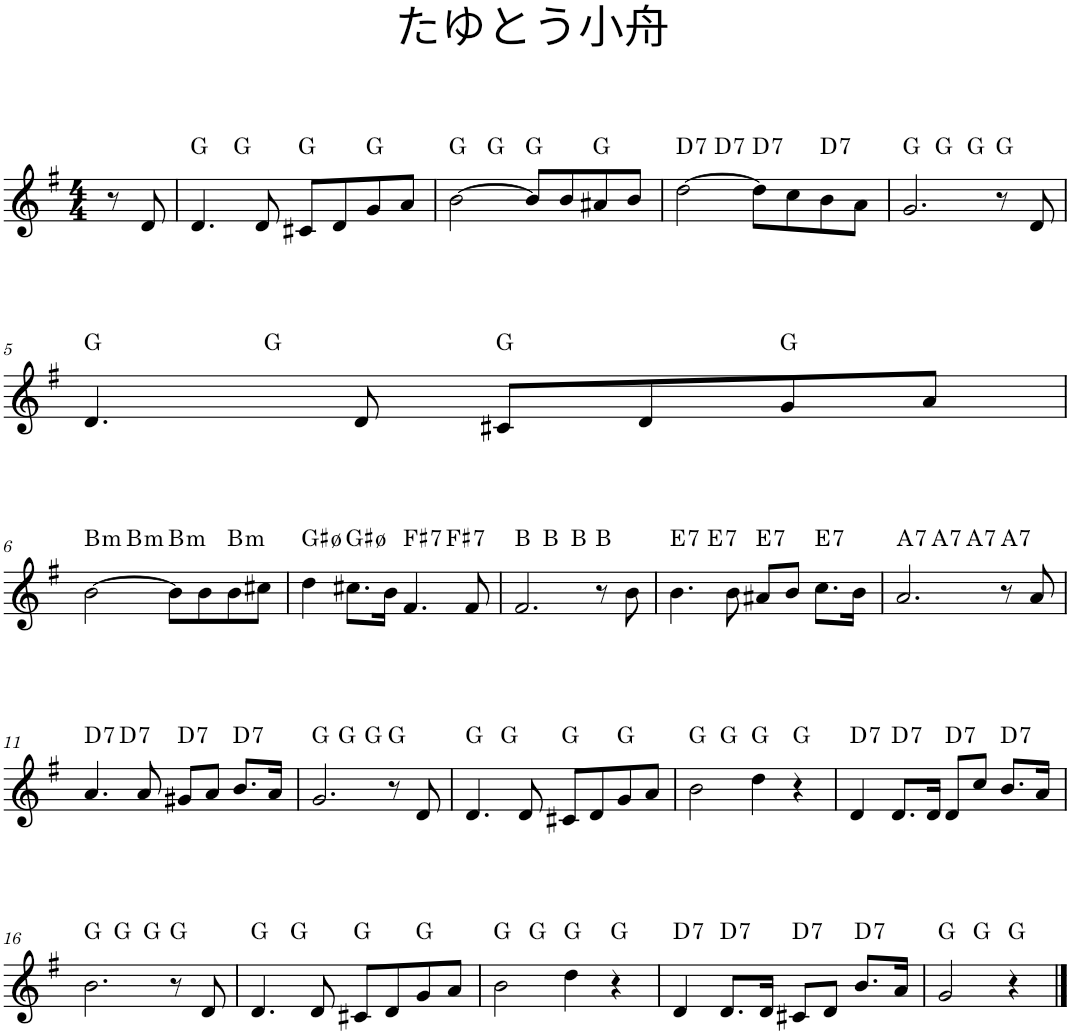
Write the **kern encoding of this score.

**kern	**harte
*part1	*part1
*staff1	*
*I"Piano	*
*I'Pno.	*
*clefG2	*
*k[f#]	*
*M4/4	*
=	=
8r	.
8d/	.
=1	=1
*^	*
4.d/	4ryy	G:maj
.	2.ryy	G:maj
8d/	.	.
8c#X/L	.	G:maj
8d/	.	.
8g/	.	G:maj
8a/J	.	.
=2	=2	=2
[>2b\	4ryy	G:maj
.	2.ryy	G:maj
8b/L]	.	G:maj
8b/	.	.
8a#X/	.	G:maj
8b/J	.	.
=3	=3	=3
!	!	!LO:H:kt=7
[>2dd\	4ryy	D:7
!	!	!LO:H:kt=7
.	2.ryy	D:7
!	!	!LO:H:kt=7
8dd\L]	.	D:7
8cc\	.	.
!	!	!LO:H:kt=7
8b\	.	D:7
8a\J	.	.
=4	=4	=4
*	*^	*
2.g/	4ryy	2ryy	G:maj
.	2.ryy	.	G:maj
.	.	2ryy	G:maj
8r	.	.	G:maj
8d/	.	.	.
*	*v	*v	*
!!LO:LB:g=z
=5	=5	=5
4.d/	4ryy	G:maj
.	2.ryy	G:maj
8d/	.	.
8c#X/L	.	G:maj
8d/	.	.
8g/	.	G:maj
8a/J	.	.
!!LO:LB:g=z	!!
=6	=6	=6
!	!	!LO:H:kt=m
[>2b\	4ryy	B:min
!	!	!LO:H:kt=m
.	2.ryy	B:min
!	!	!LO:H:kt=m
8b\L]	.	B:min
8b\	.	.
!	!	!LO:H:kt=m
8b\	.	B:min
8cc#X\J	.	.
=7	=7	=7
4dd\	2.ryy	G#:hdim7
8.cc#X\L	.	G#:hdim7
16b\Jk	.	.
!	!	!LO:H:kt=7
4.f#/	.	F#:7
!	!	!LO:H:kt=7
.	4ryy	F#:7
8f#/	.	.
=8	=8	=8
*	*^	*
2.f#/	4ryy	2ryy	B:maj
.	2.ryy	.	B:maj
.	.	2ryy	B:maj
8r	.	.	B:maj
8b\	.	.	.
=9	=9	=9	=9
!	!	!	!LO:H:kt=7
*	*v	*v	*
4.b\	4ryy	E:7
!	!	!LO:H:kt=7
.	2.ryy	E:7
8b\	.	.
!	!	!LO:H:kt=7
8a#X/L	.	E:7
8b/J	.	.
!	!	!LO:H:kt=7
8.cc\L	.	E:7
16b\Jk	.	.
=10	=10	=10
!	!	!LO:H:kt=7
*	*^	*
2.a/	4ryy	2ryy	A:7
!	!	!	!LO:H:kt=7
.	2.ryy	.	A:7
!	!	!	!LO:H:kt=7
.	.	2ryy	A:7
!	!	!	!LO:H:kt=7
8r	.	.	A:7
8a/	.	.	.
!!LO:LB:g=z	!!	!!
=11	=11	=11	=11
!	!	!	!LO:H:kt=7
*	*v	*v	*
4.a/	4ryy	D:7
!	!	!LO:H:kt=7
.	2.ryy	D:7
8a/	.	.
!	!	!LO:H:kt=7
8g#X/L	.	D:7
8a/J	.	.
!	!	!LO:H:kt=7
8.b/L	.	D:7
16a/Jk	.	.
=12	=12	=12
*	*^	*
2.g/	4ryy	2ryy	G:maj
.	2.ryy	.	G:maj
.	.	2ryy	G:maj
8r	.	.	G:maj
8d/	.	.	.
*	*v	*v	*
=13	=13	=13
4.d/	4ryy	G:maj
.	2.ryy	G:maj
8d/	.	.
8c#X/L	.	G:maj
8d/	.	.
8g/	.	G:maj
8a/J	.	.
=14	=14	=14
2b\	4ryy	G:maj
.	2.ryy	G:maj
4dd\	.	G:maj
4r	.	G:maj
=15	=15	=15
!	!	!LO:H:kt=7
*v	*v	*
4d/	D:7
!	!LO:H:kt=7
8.d/L	D:7
16d/Jk	.
!	!LO:H:kt=7
8d/L	D:7
8cc/J	.
!	!LO:H:kt=7
8.b/L	D:7
16a/Jk	.
!!LO:LB:g=z
=16	=16
*^	*
*	*^	*
2.b\	4ryy	2ryy	G:maj
.	2.ryy	.	G:maj
.	.	2ryy	G:maj
8r	.	.	G:maj
8d/	.	.	.
*	*v	*v	*
=17	=17	=17
4.d/	4ryy	G:maj
.	2.ryy	G:maj
8d/	.	.
8c#X/L	.	G:maj
8d/	.	.
8g/	.	G:maj
8a/J	.	.
=18	=18	=18
2b\	4ryy	G:maj
.	2.ryy	G:maj
4dd\	.	G:maj
4r	.	G:maj
=19	=19	=19
!	!	!LO:H:kt=7
*v	*v	*
4d/	D:7
!	!LO:H:kt=7
8.d/L	D:7
16d/Jk	.
!	!LO:H:kt=7
8c#X/L	D:7
8d/J	.
!	!LO:H:kt=7
8.b/L	D:7
16a/Jk	.
=20	=20
*^	*
2g/	4ryy	G:maj
.	2ryy	G:maj
4r	.	G:maj
*v	*v	*
==	==
*-	*-
